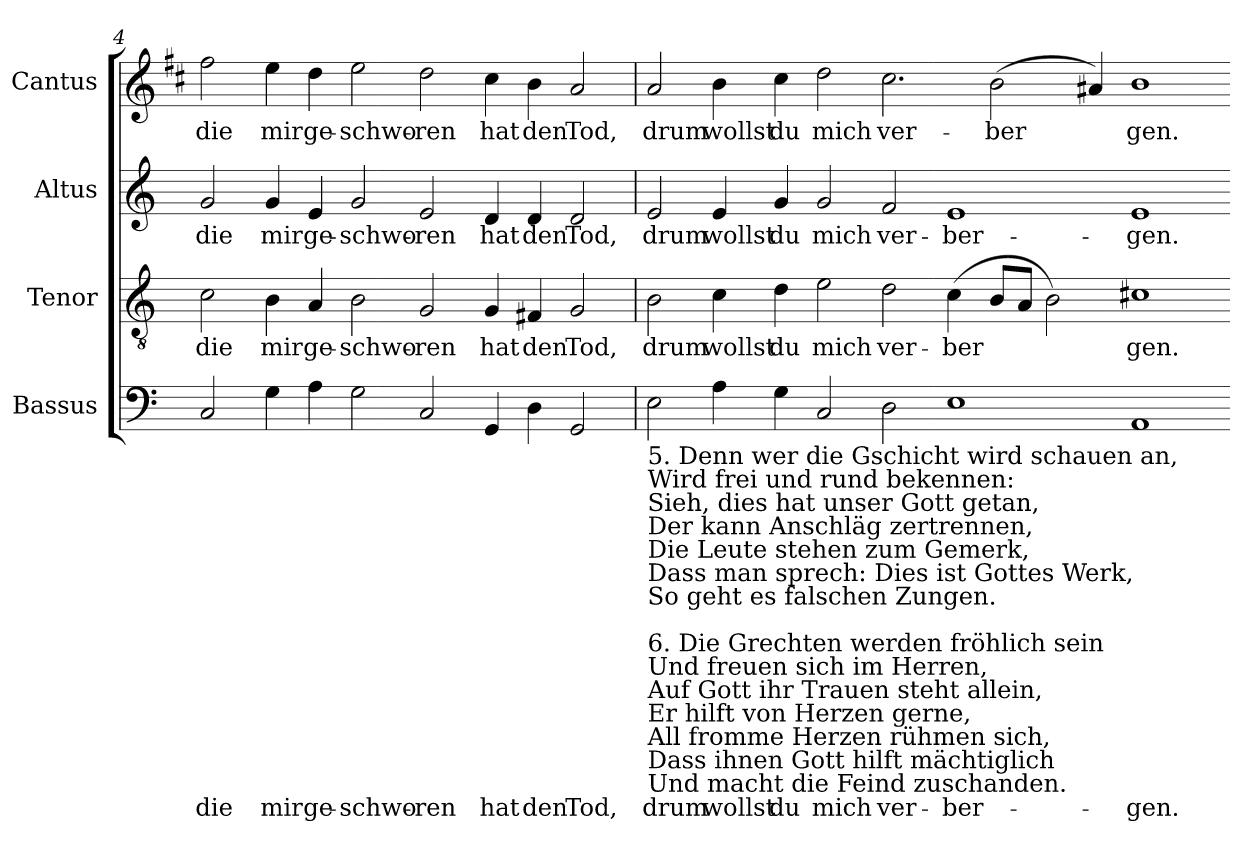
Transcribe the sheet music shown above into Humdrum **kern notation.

**kern	**text	**kern	**text	**kern	**text	**kern	**text
*part4	*part4	*part3	*part3	*part2	*part2	*part1	*part1
*staff4	*staff4	*staff3	*staff3	*staff2	*staff2	*staff1	*staff1
*I"Bassus	*	*I"Tenor	*	*I"Altus	*	*I"Cantus	*
*clefF4	*	*clefGv2	*	*clefG2	*	*clefG2	*
*	*	*	*	*	*	*ITrd1c2	*
*k[]	*	*k[]	*	*k[]	*	*k[]	*
*C:	*	*C:	*	*C:	*	*C:	*
=4	=4	=4	=4	=4	=4	=4	=4
!	!LO:LY:b	!	!LO:LY:b	!	!LO:LY:b	!	!LO:LY:b
2C	die	2c	die	2g	die	2ee	die
!	!LO:LY:b	!	!LO:LY:b	!	!LO:LY:b	!	!LO:LY:b
4G	mir	4B	mir	4g	mir	4dd	mir
!	!LO:LY:b	!	!LO:LY:b	!	!LO:LY:b	!	!LO:LY:b
4A	ge-	4A	ge-	4e	ge-	4cc	ge-
!	!LO:LY:b	!	!LO:LY:b	!	!LO:LY:b	!	!LO:LY:b
2G	-schwo-	2B	-schwo-	2g	-schwo-	2dd	-schwo-
!	!LO:LY:b	!	!LO:LY:b	!	!LO:LY:b	!	!LO:LY:b
2C	-ren	2G	-ren	2e	-ren	2cc	-ren
!	!LO:LY:b	!	!LO:LY:b	!	!LO:LY:b	!	!LO:LY:b
4GG	hat	4G	hat	4d	hat	4b	hat
!	!LO:LY:b	!	!LO:LY:b	!	!LO:LY:b	!	!LO:LY:b
4D	den	4F#X	den	4d	den	4a	den
!	!LO:LY:b	!	!LO:LY:b	!	!LO:LY:b	!	!LO:LY:b
2GG	Tod,	2G	Tod,	2d	Tod,	2g	Tod,
=5	=5	=5	=5	=5	=5	=5	=5
!LO:TX:b:t=5. Denn wer die Gschicht wird schauen an,\nWird frei und rund bekennen&colon;\nSieh, dies hat unser Gott getan,\nDer kann Anschläg zertrennen,\nDie Leute stehen zum Gemerk,\nDass man sprech&colon; Dies ist Gottes Werk,\nSo geht es falschen Zungen.\n\n6. Die Grechten werden fröhlich sein\nUnd freuen sich im Herren,\nAuf Gott ihr Trauen steht allein,\nEr hilft von Herzen gerne,\nAll fromme Herzen rühmen sich,\nDass ihnen Gott hilft mächtiglich\nUnd macht die Feind zuschanden.	!	!	!	!	!	!	!
!	!LO:LY:b	!	!LO:LY:b	!	!LO:LY:b	!	!LO:LY:b
2E	drum	2B	drum	2e	drum	2g	drum
!	!LO:LY:b	!	!LO:LY:b	!	!LO:LY:b	!	!LO:LY:b
4A	wollst	4c	wollst	4e	wollst	4a	wollst
!	!LO:LY:b	!	!LO:LY:b	!	!LO:LY:b	!	!LO:LY:b
4G	du	4d	du	4g	du	4b	du
!	!LO:LY:b	!	!LO:LY:b	!	!LO:LY:b	!	!LO:LY:b
2C	mich	2e	mich	2g	mich	2cc	mich
!	!LO:LY:b	!	!LO:LY:b	!	!LO:LY:b	!	!LO:LY:b
2D	ver-	2d	ver-	2f	ver-	2.b	ver-
!	!LO:LY:b	!	!LO:LY:b	!	!LO:LY:b	!	!
1E	-ber-	(>4c	-ber	1e	-ber-	.	.
!	!	!	!	!	!	!	!LO:LY:b
.	.	8BL	.	.	.	(>2a	-ber
.	.	8AJ	.	.	.	.	.
.	.	2B)	.	.	.	.	.
.	.	.	.	.	.	4g#X)	.
!	!LO:LY:b	!	!LO:LY:b	!	!LO:LY:b	!	!LO:LY:b
1AA	-gen.	1c#X	gen.	1e	-gen.	1a	gen.
=-	=-	=-	=-	=-	=-	=-	=-
*-	*-	*-	*-	*-	*-	*-	*-
